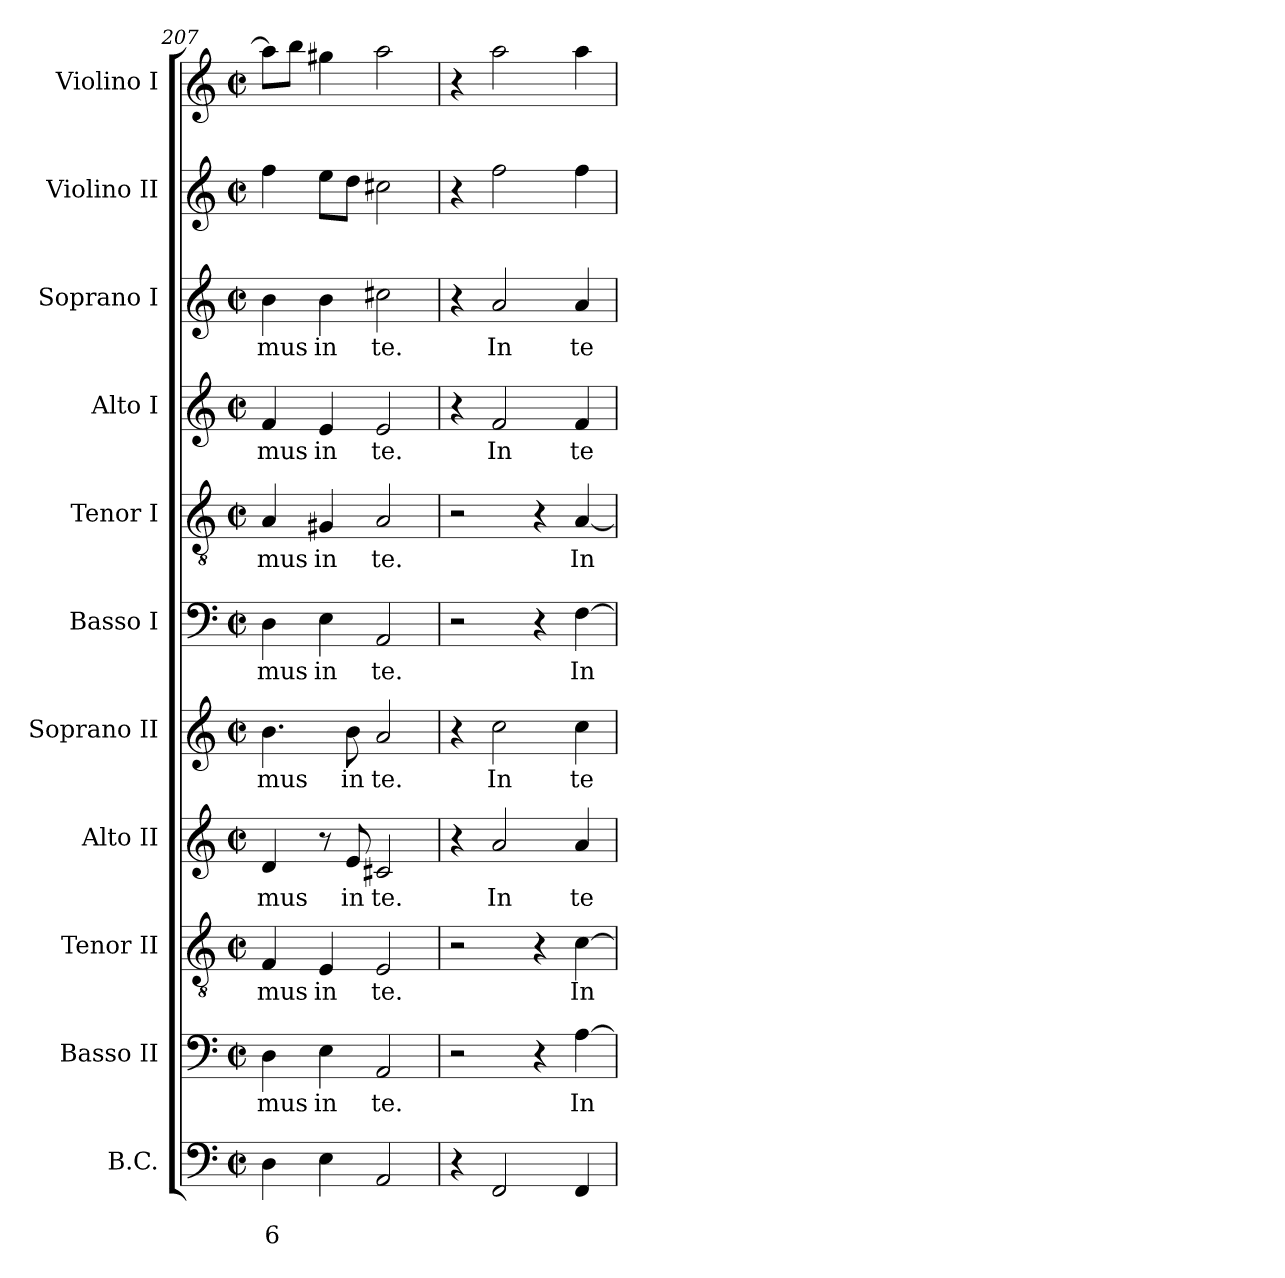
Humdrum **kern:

**kern	**text	**text	**kern	**text	**kern	**text	**kern	**text	**kern	**text	**kern	**text	**kern	**text	**kern	**text	**kern	**text	**kern	**kern
*part11	*part11	*part11	*part10	*part10	*part9	*part9	*part8	*part8	*part7	*part7	*part6	*part6	*part5	*part5	*part4	*part4	*part3	*part3	*part2	*part1
*staff11	*staff11	*staff11	*staff10	*staff10	*staff9	*staff9	*staff8	*staff8	*staff7	*staff7	*staff6	*staff6	*staff5	*staff5	*staff4	*staff4	*staff3	*staff3	*staff2	*staff1
*I"B.C.	*	*	*I"Basso II	*	*I"Tenor II	*	*I"Alto II	*	*I"Soprano II	*	*I"Basso I	*	*I"Tenor I	*	*I"Alto I	*	*I"Soprano I	*	*I"Violino II	*I"Violino I
*I'BC	*	*	*I'B 2	*	*I'T 2	*	*I'A 2	*	*I'S 2	*	*I'B 1	*	*I'T 1	*	*I'A 1	*	*I'S 1	*	*I'Vln. II	*I'Vln. I
*clefF4	*	*	*clefF4	*	*clefGv2	*	*clefG2	*	*clefG2	*	*clefF4	*	*clefGv2	*	*clefG2	*	*clefG2	*	*clefG2	*clefG2
*k[]	*	*	*k[]	*	*k[]	*	*k[]	*	*k[]	*	*k[]	*	*k[]	*	*k[]	*	*k[]	*	*k[]	*k[]
*C:	*	*	*C:	*	*C:	*	*C:	*	*C:	*	*C:	*	*C:	*	*C:	*	*C:	*	*C:	*C:
*M2/2	*	*	*M2/2	*	*M2/2	*	*M2/2	*	*M2/2	*	*M2/2	*	*M2/2	*	*M2/2	*	*M2/2	*	*M2/2	*M2/2
*met(c|)	*	*	*met(c|)	*	*met(c|)	*	*met(c|)	*	*met(c|)	*	*met(c|)	*	*met(c|)	*	*met(c|)	*	*met(c|)	*	*met(c|)	*met(c|)
=207	=207	=207	=207	=207	=207	=207	=207	=207	=207	=207	=207	=207	=207	=207	=207	=207	=207	=207	=207	=207
!	!	!LO:LY:b	!	!	!	!	!	!	!	!	!	!	!	!	!	!	!	!	!	!
!	!	!	!	!LO:LY:b	!	!	!	!	!	!	!	!	!	!	!	!	!	!	!	!
!	!	!	!	!	!	!LO:LY:b	!	!	!	!	!	!	!	!	!	!	!	!	!	!
!	!	!	!	!	!	!	!	!LO:LY:b	!	!	!	!	!	!	!	!	!	!	!	!
!	!	!	!	!	!	!	!	!	!	!LO:LY:b	!	!	!	!	!	!	!	!	!	!
!	!	!	!	!	!	!	!	!	!	!	!	!LO:LY:b	!	!	!	!	!	!	!	!
!	!	!	!	!	!	!	!	!	!	!	!	!	!	!LO:LY:b	!	!	!	!	!	!
!	!	!	!	!	!	!	!	!	!	!	!	!	!	!	!	!LO:LY:b	!	!	!	!
!	!	!	!	!	!	!	!	!	!	!	!	!	!	!	!	!	!	!LO:LY:b	!	!
4D\	.	6	4D\	-mus	4F/	-mus	4d/	-mus	4.b\	-mus	4D\	-mus	4A/	-mus	4f/	-mus	4b\	-mus	4ff\	8aa\L]
.	.	.	.	.	.	.	.	.	.	.	.	.	.	.	.	.	.	.	.	8bb\J
!	!	!	!	!LO:LY:b	!	!	!	!	!	!	!	!	!	!	!	!	!	!	!	!
!	!	!	!	!	!	!LO:LY:b	!	!	!	!	!	!	!	!	!	!	!	!	!	!
!	!	!	!	!	!	!	!	!	!	!	!	!LO:LY:b	!	!	!	!	!	!	!	!
!	!	!	!	!	!	!	!	!	!	!	!	!	!	!LO:LY:b	!	!	!	!	!	!
!	!	!	!	!	!	!	!	!	!	!	!	!	!	!	!	!LO:LY:b	!	!	!	!
!	!	!	!	!	!	!	!	!	!	!	!	!	!	!	!	!	!	!LO:LY:b	!	!
4E\	.	.	4E\	in	4E/	in	8r	.	.	.	4E\	in	4G#X/	in	4e/	in	4b\	in	8ee\L	4gg#X\
!	!	!	!	!	!	!	!	!LO:LY:b	!	!	!	!	!	!	!	!	!	!	!	!
!	!	!	!	!	!	!	!	!	!	!LO:LY:b	!	!	!	!	!	!	!	!	!	!
.	.	.	.	.	.	.	8e/	in	8b\	in	.	.	.	.	.	.	.	.	8dd\J	.
!	!	!	!	!LO:LY:b	!	!	!	!	!	!	!	!	!	!	!	!	!	!	!	!
!	!	!	!	!	!	!LO:LY:b	!	!	!	!	!	!	!	!	!	!	!	!	!	!
!	!	!	!	!	!	!	!	!LO:LY:b	!	!	!	!	!	!	!	!	!	!	!	!
!	!	!	!	!	!	!	!	!	!	!LO:LY:b	!	!	!	!	!	!	!	!	!	!
!	!	!	!	!	!	!	!	!	!	!	!	!LO:LY:b	!	!	!	!	!	!	!	!
!	!	!	!	!	!	!	!	!	!	!	!	!	!	!LO:LY:b	!	!	!	!	!	!
!	!	!	!	!	!	!	!	!	!	!	!	!	!	!	!	!LO:LY:b	!	!	!	!
!	!	!	!	!	!	!	!	!	!	!	!	!	!	!	!	!	!	!LO:LY:b	!	!
2AA/	.	.	2AA/	te.	2E/	te.	2c#X/	te.	2a/	te.	2AA/	te.	2A/	te.	2e/	te.	2cc#X\	te.	2cc#X\	2aa\
=208	=208	=208	=208	=208	=208	=208	=208	=208	=208	=208	=208	=208	=208	=208	=208	=208	=208	=208	=208	=208
4r	.	.	2r	.	2r	.	4r	.	4r	.	2r	.	2r	.	4r	.	4r	.	4r	4r
!	!	!	!	!	!	!	!	!LO:LY:b	!	!	!	!	!	!	!	!	!	!	!	!
!	!	!	!	!	!	!	!	!	!	!LO:LY:b	!	!	!	!	!	!	!	!	!	!
!	!	!	!	!	!	!	!	!	!	!	!	!	!	!	!	!LO:LY:b	!	!	!	!
!	!	!	!	!	!	!	!	!	!	!	!	!	!	!	!	!	!	!LO:LY:b	!	!
2FF/	.	.	.	.	.	.	2a/	In	2cc\	In	.	.	.	.	2f/	In	2a/	In	2ff\	2aa\
.	.	.	4r	.	4r	.	.	.	.	.	4r	.	4r	.	.	.	.	.	.	.
!	!	!	!	!LO:LY:b	!	!	!	!	!	!	!	!	!	!	!	!	!	!	!	!
!	!	!	!	!	!	!LO:LY:b	!	!	!	!	!	!	!	!	!	!	!	!	!	!
!	!	!	!	!	!	!	!	!LO:LY:b	!	!	!	!	!	!	!	!	!	!	!	!
!	!	!	!	!	!	!	!	!	!	!LO:LY:b	!	!	!	!	!	!	!	!	!	!
!	!	!	!	!	!	!	!	!	!	!	!	!LO:LY:b	!	!	!	!	!	!	!	!
!	!	!	!	!	!	!	!	!	!	!	!	!	!	!LO:LY:b	!	!	!	!	!	!
!	!	!	!	!	!	!	!	!	!	!	!	!	!	!	!	!LO:LY:b	!	!	!	!
!	!	!	!	!	!	!	!	!	!	!	!	!	!	!	!	!	!	!LO:LY:b	!	!
4FF/	.	.	[4A\	In	[4c\	In	4a/	te	4cc\	te	[4F\	In	[4A/	In	4f/	te	4a/	te	4ff\	4aa\
=	=	=	=	=	=	=	=	=	=	=	=	=	=	=	=	=	=	=	=	=
*-	*-	*-	*-	*-	*-	*-	*-	*-	*-	*-	*-	*-	*-	*-	*-	*-	*-	*-	*-	*-
